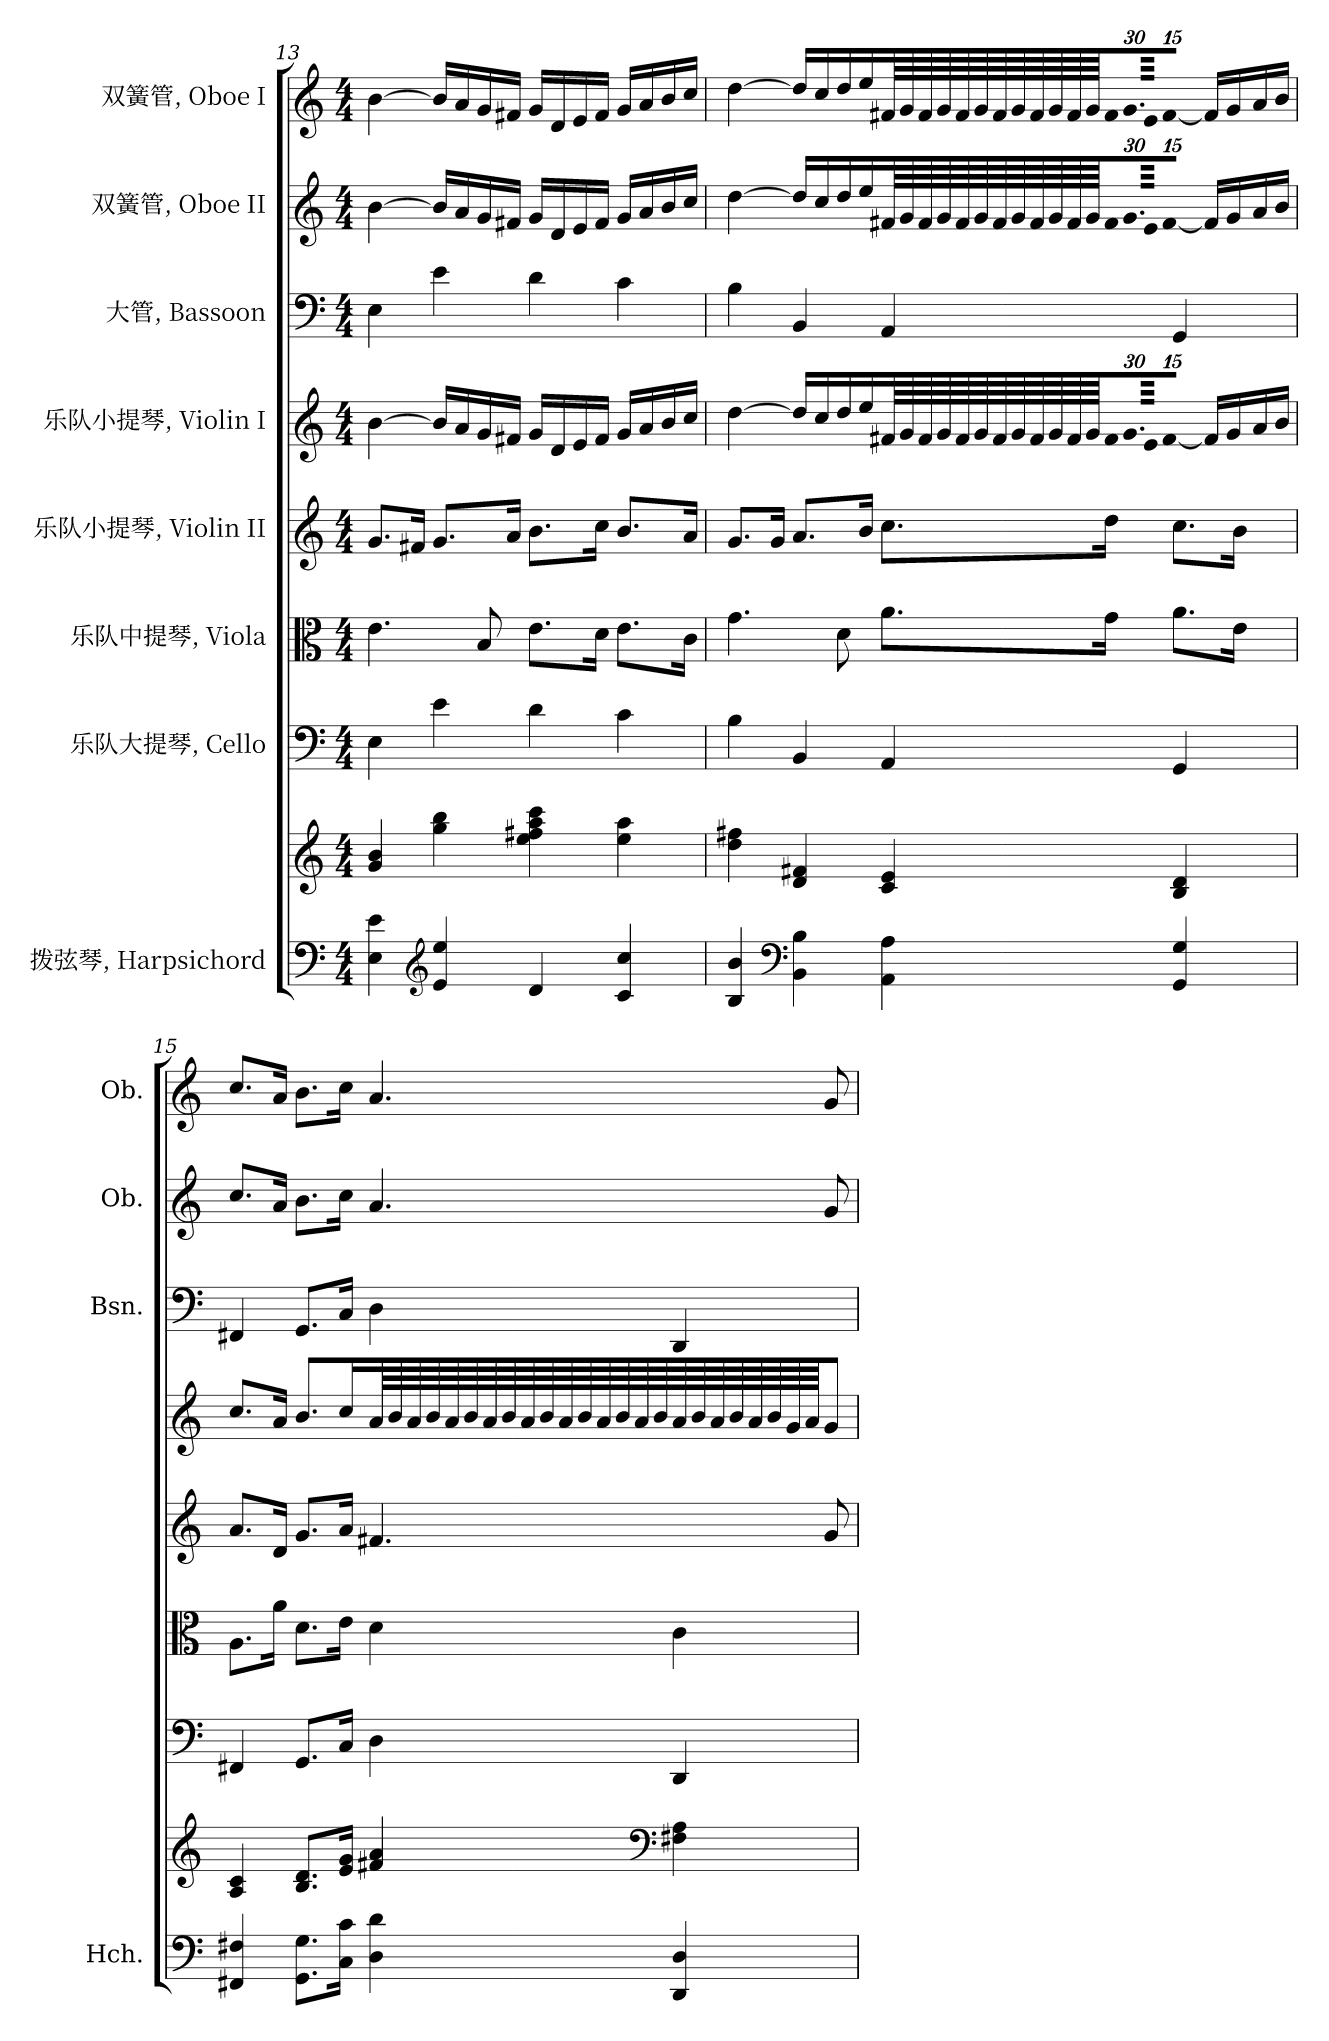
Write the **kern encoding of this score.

**kern	**kern	**kern	**kern	**kern	**kern	**kern	**kern	**kern
*part8	*part8	*part7	*part6	*part5	*part4	*part3	*part2	*part1
*staff9	*staff8	*staff7	*staff6	*staff5	*staff4	*staff3	*staff2	*staff1
*I"拨弦琴, Harpsichord	*	*I"乐队大提琴, Cello	*I"乐队中提琴, Viola	*I"乐队小提琴, Violin II	*I"乐队小提琴, Violin I	*I"大管, Bassoon	*I"双簧管, Oboe II	*I"双簧管, Oboe I
*I'Hch.	*	*	*	*	*	*I'Bsn.	*I'Ob.	*I'Ob.
*clefF4	*clefG2	*clefF4	*clefC3	*clefG2	*clefG2	*clefF4	*clefG2	*clefG2
*k[]	*k[]	*k[]	*k[]	*k[]	*k[]	*k[]	*k[]	*k[]
*M4/4	*M4/4	*M4/4	*M4/4	*M4/4	*M4/4	*M4/4	*M4/4	*M4/4
=13	=13	=13	=13	=13	=13	=13	=13	=13
4E\ 4e\	4g/ 4b/	4E\	4.e\	8.g/L	[4b\	4E\	[4b\	[4b\
.	.	.	.	16f#X/Jk	.	.	.	.
*clefG2	*	*	*	*	*	*	*	*
4e/ 4ee/	4gg\ 4bb\	4e\	.	8.g/L	16b/LL]	4e\	16b/LL]	16b/LL]
.	.	.	.	.	16a/	.	16a/	16a/
.	.	.	8B/	.	16g/	.	16g/	16g/
.	.	.	.	16a/Jk	16f#X/JJ	.	16f#X/JJ	16f#X/JJ
4d/	4ee\ 4ff#X\ 4aa\ 4ccc\	4d\	8.e\L	8.b\L	16g/LL	4d\	16g/LL	16g/LL
.	.	.	.	.	16d/	.	16d/	16d/
.	.	.	.	.	16e/	.	16e/	16e/
.	.	.	16d\Jk	16cc\Jk	16f#/JJ	.	16f#/JJ	16f#/JJ
4c/ 4cc/	4ee\ 4aa\	4c\	8.e\L	8.b/L	16g/LL	4c\	16g/LL	16g/LL
.	.	.	.	.	16a/	.	16a/	16a/
.	.	.	.	.	16b/	.	16b/	16b/
.	.	.	16c\Jk	16a/Jk	16cc/JJ	.	16cc/JJ	16cc/JJ
!!LO:PB:g=z
=14	=14	=14	=14	=14	=14	=14	=14	=14
4B/ 4b/	4dd\ 4ff#X\	4B\	4.g\	8.g/L	[4dd\	4B\	[4dd\	[4dd\
.	.	.	.	16g/Jk	.	.	.	.
*clefF4	*	*	*	*	*	*	*	*
4BB\ 4B\	4d/ 4f#X/	4BB/	.	8.a/L	16dd/LL]	4BB/	16dd/LL]	16dd/LL]
.	.	.	.	.	16cc/	.	16cc/	16cc/
.	.	.	8d\	.	16dd/	.	16dd/	16dd/
.	.	.	.	16b/Jk	16ee/	.	16ee/	16ee/
4AA\ 4A\	4c/ 4e/	4AA/	8.a\L	8.cc\L	64f#X/LL	4AA/	64f#X/LL	64f#X/LL
.	.	.	.	.	64g/	.	64g/	64g/
.	.	.	.	.	64f#/	.	64f#/	64f#/
.	.	.	.	.	64g/	.	64g/	64g/
.	.	.	.	.	64f#/	.	64f#/	64f#/
.	.	.	.	.	64g/	.	64g/	64g/
.	.	.	.	.	64f#/	.	64f#/	64f#/
.	.	.	.	.	64g/	.	64g/	64g/
.	.	.	.	.	64f#/	.	64f#/	64f#/
.	.	.	.	.	64g/	.	64g/	64g/
.	.	.	.	.	64f#/	.	64f#/	64f#/
.	.	.	.	.	64g/	.	64g/	64g/
*	*	*	*	*	*Xbrackettup	*	*	*
!	!	!	!	!	!LO:N:vis=256%9	!	!	!
*	*	*	*	*	*	*	*Xbrackettup	*
!	!	!	!	!	!	!	!LO:N:vis=256%9	!
*	*	*	*	*	*	*	*	*Xbrackettup
!	!	!	!	!	!	!	!	!LO:N:vis=256%9
.	.	.	16g\Jk	16dd\Jk	960%17f#/	.	960%17f#/	960%17f#/
!	!	!	!	!	!LO:N:vis=256.	!	!LO:N:vis=256.	!LO:N:vis=256.
.	.	.	.	.	1920%17g/K	.	1920%17g/K	1920%17g/K
!	!	!	!	!	!LO:N:vis=256%9	!	!LO:N:vis=256%9	!LO:N:vis=256%9
.	.	.	.	.	960%17e/	.	960%17e/	960%17e/
.	.	.	.	.	1920ryy	.	1920ryy	1920ryy
!	!	!	!	!	!LO:N:vis=256%9	!	!LO:N:vis=256%9	!LO:N:vis=256%9
.	.	.	.	.	[960%17f#/JJJJ	.	[960%17f#/JJJJ	[960%17f#/JJJJ
4GG/ 4G/	4B/ 4d/	4GG/	8.a\L	8.cc\L	16f#/LL]	4GG/	16f#/LL]	16f#/LL]
.	.	.	.	.	16g/	.	16g/	16g/
.	.	.	.	.	16a/	.	16a/	16a/
.	.	.	16e\Jk	16b\Jk	16b/JJ	.	16b/JJ	16b/JJ
!!LO:PB:g=z
=15	=15	=15	=15	=15	=15	=15	=15	=15
4FF#X/ 4F#X/	4A/ 4c/	4FF#X/	8.A\L	8.a/L	8.cc/L	4FF#X/	8.cc/L	8.cc/L
.	.	.	16a\Jk	16d/Jk	16a/Jk	.	16a/Jk	16a/Jk
8.GG\ 8.G\L	8.B/ 8.d/L	8.GG/L	8.d\L	8.g/L	8.b/L	8.GG/L	8.b\L	8.b\L
16C\ 16c\Jk	16e/ 16g/Jk	16C/Jk	16e\Jk	16a/Jk	16cc/L	16C/Jk	16cc\Jk	16cc\Jk
4D\ 4d\	4f#X/ 4a/	4D\	4d\	4.f#X/	64a/LL	4D\	4.a/	4.a/
.	.	.	.	.	64b/	.	.	.
.	.	.	.	.	64a/	.	.	.
.	.	.	.	.	64b/	.	.	.
.	.	.	.	.	64a/	.	.	.
.	.	.	.	.	64b/	.	.	.
.	.	.	.	.	64a/	.	.	.
.	.	.	.	.	64b/	.	.	.
.	.	.	.	.	64a/	.	.	.
.	.	.	.	.	64b/	.	.	.
.	.	.	.	.	64a/	.	.	.
.	.	.	.	.	64b/	.	.	.
.	.	.	.	.	64a/	.	.	.
.	.	.	.	.	64b/	.	.	.
.	.	.	.	.	64a/	.	.	.
.	.	.	.	.	64b/	.	.	.
*	*clefF4	*	*	*	*	*	*	*
4DD/ 4D/	4F#X\ 4A\	4DD/	4c\	.	64a/	4DD/	.	.
.	.	.	.	.	64b/	.	.	.
.	.	.	.	.	64a/	.	.	.
.	.	.	.	.	64b/	.	.	.
.	.	.	.	.	64a/	.	.	.
.	.	.	.	.	64b/	.	.	.
.	.	.	.	.	64g/	.	.	.
.	.	.	.	.	64a/JJJ	.	.	.
.	.	.	.	8g/	8g/J	.	8g/	8g/
=	=	=	=	=	=	=	=	=
*-	*-	*-	*-	*-	*-	*-	*-	*-
